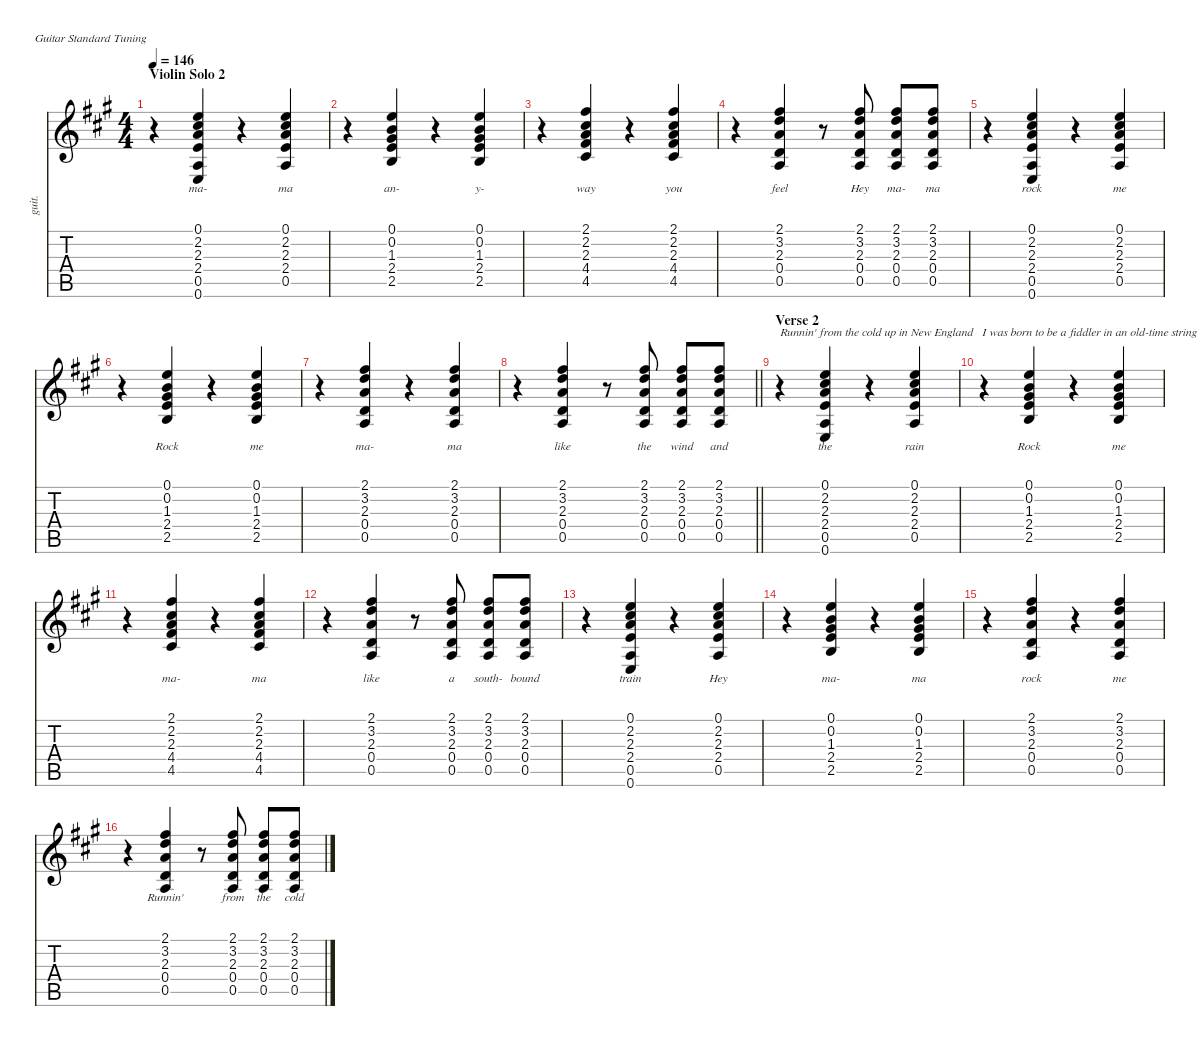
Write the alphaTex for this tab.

\defaultSystemsLayout 4
\hideDynamics
\bracketExtendMode nobrackets
\otherSystemsTrackNameOrientation horizontal
\track ("Guitar - simple1" "guit.") {defaultSystemsLayout 8 instrument acousticguitarsteel}
\staff {score tabs}
\tuning (E4 B3 G3 D3 A2 E2)
\ts (4 4)
\section ("" "Violin Solo 2")
\tempo 146
\clef g2
\ks a
r.4{dy f beam Down} (0.1{acc forcenatural} 2.2{acc #} 2.3{acc forcenatural} 2.4{acc forcenatural} 0.5{acc forcenatural} 0.6{acc forcenatural}).4{lyrics (0 "ma-") lyrics (1 "") lyrics (2 "") lyrics (3 "") lyrics (4 "") beam Up} r.4{beam Up} (0.1{acc forcenatural} 2.2{acc #} 2.3{acc forcenatural} 2.4{acc forcenatural} 0.5{acc forcenatural}).4{lyrics (0 "ma") lyrics (1 "") lyrics (2 "") lyrics (3 "") lyrics (4 "") beam Up} |
r.4{beam Down} (0.1{acc forcenatural} 0.2{acc forcenatural} 1.3{acc #} 2.4{acc forcenatural} 2.5{acc forcenatural}).4{lyrics (0 "an-") lyrics (1 "") lyrics (2 "") lyrics (3 "") lyrics (4 "") beam Up} r.4{beam Up} (0.1{acc forcenatural} 0.2{acc forcenatural} 1.3{acc #} 2.4{acc forcenatural} 2.5{acc forcenatural}).4{lyrics (0 "y-") lyrics (1 "") lyrics (2 "") lyrics (3 "") lyrics (4 "") beam Up} |
r.4{beam Down} (2.1{acc #} 2.2{acc #} 2.3{acc forcenatural} 4.4{acc #} 4.5{acc #}).4{lyrics (0 "way") lyrics (1 "") lyrics (2 "") lyrics (3 "") lyrics (4 "") beam Up} r.4{beam Up} (2.1{acc #} 2.2{acc #} 2.3{acc forcenatural} 4.4{acc #} 4.5{acc #}).4{lyrics (0 "you") lyrics (1 "") lyrics (2 "") lyrics (3 "") lyrics (4 "") beam Up} |
r.4{beam Down} (2.1{acc #} 3.2{acc forcenatural} 2.3{acc forcenatural} 0.4{acc forcenatural} 0.5{acc forcenatural}).4{lyrics (0 "feel") lyrics (1 "") lyrics (2 "") lyrics (3 "") lyrics (4 "") beam Up} r.8{beam Up} (2.1{acc #} 3.2{acc forcenatural} 2.3{acc forcenatural} 0.4{acc forcenatural} 0.5{acc forcenatural}).8{lyrics (0 "Hey") lyrics (1 "") lyrics (2 "") lyrics (3 "") lyrics (4 "") beam Up} (2.1{acc #} 3.2{acc forcenatural} 2.3{acc forcenatural} 0.4{acc forcenatural} 0.5{acc forcenatural}).8{lyrics (0 "ma-") lyrics (1 "") lyrics (2 "") lyrics (3 "") lyrics (4 "") beam Up} (2.1{acc #} 3.2{acc forcenatural} 2.3{acc forcenatural} 0.4{acc forcenatural} 0.5{acc forcenatural}).8{lyrics (0 "ma") lyrics (1 "") lyrics (2 "") lyrics (3 "") lyrics (4 "") beam Up} |
r.4{beam Down} (0.1{acc forcenatural} 2.2{acc #} 2.3{acc forcenatural} 2.4{acc forcenatural} 0.5{acc forcenatural} 0.6{acc forcenatural}).4{lyrics (0 "rock") lyrics (1 "") lyrics (2 "") lyrics (3 "") lyrics (4 "") beam Up} r.4{beam Up} (0.1{acc forcenatural} 2.2{acc #} 2.3{acc forcenatural} 2.4{acc forcenatural} 0.5{acc forcenatural}).4{lyrics (0 "me") lyrics (1 "") lyrics (2 "") lyrics (3 "") lyrics (4 "") beam Up} |
r.4{beam Down} (0.1{acc forcenatural} 0.2{acc forcenatural} 1.3{acc #} 2.4{acc forcenatural} 2.5{acc forcenatural}).4{lyrics (0 "Rock") lyrics (1 "") lyrics (2 "") lyrics (3 "") lyrics (4 "") beam Up} r.4{beam Up} (0.1{acc forcenatural} 0.2{acc forcenatural} 1.3{acc #} 2.4{acc forcenatural} 2.5{acc forcenatural}).4{lyrics (0 "me") lyrics (1 "") lyrics (2 "") lyrics (3 "") lyrics (4 "") beam Up} |
r.4{beam Down} (2.1{acc #} 3.2{acc forcenatural} 2.3{acc forcenatural} 0.4{acc forcenatural} 0.5{acc forcenatural}).4{lyrics (0 "ma-") lyrics (1 "") lyrics (2 "") lyrics (3 "") lyrics (4 "") beam Up} r.4{beam Up} (2.1{acc #} 3.2{acc forcenatural} 2.3{acc forcenatural} 0.4{acc forcenatural} 0.5{acc forcenatural}).4{lyrics (0 "ma") lyrics (1 "") lyrics (2 "") lyrics (3 "") lyrics (4 "") beam Up} |
\barLineRight lightlight
r.4{beam Down} (2.1{acc #} 3.2{acc forcenatural} 2.3{acc forcenatural} 0.4{acc forcenatural} 0.5{acc forcenatural}).4{lyrics (0 "like") lyrics (1 "") lyrics (2 "") lyrics (3 "") lyrics (4 "") beam Up} r.8{beam Up} (2.1{acc #} 3.2{acc forcenatural} 2.3{acc forcenatural} 0.4{acc forcenatural} 0.5{acc forcenatural}).8{lyrics (0 "the") lyrics (1 "") lyrics (2 "") lyrics (3 "") lyrics (4 "") beam Up} (2.1{acc #} 3.2{acc forcenatural} 2.3{acc forcenatural} 0.4{acc forcenatural} 0.5{acc forcenatural}).8{lyrics (0 "wind") lyrics (1 "") lyrics (2 "") lyrics (3 "") lyrics (4 "") beam Up} (2.1{acc #} 3.2{acc forcenatural} 2.3{acc forcenatural} 0.4{acc forcenatural} 0.5{acc forcenatural}).8{lyrics (0 "and") lyrics (1 "") lyrics (2 "") lyrics (3 "") lyrics (4 "") beam Up} |
\section ("" "Verse 2")
r.4{txt "Runnin' from the cold up in New England   I was born to be a fiddler in an old-time string band   My baby plays the guitar   I pick a banjo now" beam Down} (0.1{acc forcenatural} 2.2{acc #} 2.3{acc forcenatural} 2.4{acc forcenatural} 0.5{acc forcenatural} 0.6{acc forcenatural}).4{lyrics (0 "the") lyrics (1 "") lyrics (2 "") lyrics (3 "") lyrics (4 "") beam Up} r.4{beam Up} (0.1{acc forcenatural} 2.2{acc #} 2.3{acc forcenatural} 2.4{acc forcenatural} 0.5{acc forcenatural}).4{lyrics (0 "rain") lyrics (1 "") lyrics (2 "") lyrics (3 "") lyrics (4 "") beam Up} |
r.4{beam Down} (0.1{acc forcenatural} 0.2{acc forcenatural} 1.3{acc #} 2.4{acc forcenatural} 2.5{acc forcenatural}).4{lyrics (0 "Rock") lyrics (1 "") lyrics (2 "") lyrics (3 "") lyrics (4 "") beam Up} r.4{beam Up} (0.1{acc forcenatural} 0.2{acc forcenatural} 1.3{acc #} 2.4{acc forcenatural} 2.5{acc forcenatural}).4{lyrics (0 "me") lyrics (1 "") lyrics (2 "") lyrics (3 "") lyrics (4 "") beam Up} |
r.4{beam Down} (2.1{acc #} 2.2{acc #} 2.3{acc forcenatural} 4.4{acc #} 4.5{acc #}).4{lyrics (0 "ma-") lyrics (1 "") lyrics (2 "") lyrics (3 "") lyrics (4 "") beam Up} r.4{beam Up} (2.1{acc #} 2.2{acc #} 2.3{acc forcenatural} 4.4{acc #} 4.5{acc #}).4{lyrics (0 "ma") lyrics (1 "") lyrics (2 "") lyrics (3 "") lyrics (4 "") beam Up} |
r.4{beam Down} (2.1{acc #} 3.2{acc forcenatural} 2.3{acc forcenatural} 0.4{acc forcenatural} 0.5{acc forcenatural}).4{lyrics (0 "like") lyrics (1 "") lyrics (2 "") lyrics (3 "") lyrics (4 "") beam Up} r.8{beam Up} (2.1{acc #} 3.2{acc forcenatural} 2.3{acc forcenatural} 0.4{acc forcenatural} 0.5{acc forcenatural}).8{lyrics (0 "a") lyrics (1 "") lyrics (2 "") lyrics (3 "") lyrics (4 "") beam Up} (2.1{acc #} 3.2{acc forcenatural} 2.3{acc forcenatural} 0.4{acc forcenatural} 0.5{acc forcenatural}).8{lyrics (0 "south-") lyrics (1 "") lyrics (2 "") lyrics (3 "") lyrics (4 "") beam Up} (2.1{acc #} 3.2{acc forcenatural} 2.3{acc forcenatural} 0.4{acc forcenatural} 0.5{acc forcenatural}).8{lyrics (0 "bound") lyrics (1 "") lyrics (2 "") lyrics (3 "") lyrics (4 "") beam Up} |
r.4{beam Down} (0.1{acc forcenatural} 2.2{acc #} 2.3{acc forcenatural} 2.4{acc forcenatural} 0.5{acc forcenatural} 0.6{acc forcenatural}).4{lyrics (0 "train") lyrics (1 "") lyrics (2 "") lyrics (3 "") lyrics (4 "") beam Up} r.4{beam Up} (0.1{acc forcenatural} 2.2{acc #} 2.3{acc forcenatural} 2.4{acc forcenatural} 0.5{acc forcenatural}).4{lyrics (0 "Hey") lyrics (1 "") lyrics (2 "") lyrics (3 "") lyrics (4 "") beam Up} |
r.4{beam Down} (0.1{acc forcenatural} 0.2{acc forcenatural} 1.3{acc #} 2.4{acc forcenatural} 2.5{acc forcenatural}).4{lyrics (0 "ma-") lyrics (1 "") lyrics (2 "") lyrics (3 "") lyrics (4 "") beam Up} r.4{beam Up} (0.1{acc forcenatural} 0.2{acc forcenatural} 1.3{acc #} 2.4{acc forcenatural} 2.5{acc forcenatural}).4{lyrics (0 "ma") lyrics (1 "") lyrics (2 "") lyrics (3 "") lyrics (4 "") beam Up} |
r.4{beam Down} (2.1{acc #} 3.2{acc forcenatural} 2.3{acc forcenatural} 0.4{acc forcenatural} 0.5{acc forcenatural}).4{lyrics (0 "rock") lyrics (1 "") lyrics (2 "") lyrics (3 "") lyrics (4 "") beam Up} r.4{beam Up} (2.1{acc #} 3.2{acc forcenatural} 2.3{acc forcenatural} 0.4{acc forcenatural} 0.5{acc forcenatural}).4{lyrics (0 "me") lyrics (1 "") lyrics (2 "") lyrics (3 "") lyrics (4 "") beam Up} |
r.4{beam Down} (2.1{acc #} 3.2{acc forcenatural} 2.3{acc forcenatural} 0.4{acc forcenatural} 0.5{acc forcenatural}).4{lyrics (0 "Runnin'") lyrics (1 "") lyrics (2 "") lyrics (3 "") lyrics (4 "") beam Up} r.8{beam Up} (2.1{acc #} 3.2{acc forcenatural} 2.3{acc forcenatural} 0.4{acc forcenatural} 0.5{acc forcenatural}).8{lyrics (0 "from") lyrics (1 "") lyrics (2 "") lyrics (3 "") lyrics (4 "") beam Up} (2.1{acc #} 3.2{acc forcenatural} 2.3{acc forcenatural} 0.4{acc forcenatural} 0.5{acc forcenatural}).8{lyrics (0 "the") lyrics (1 "") lyrics (2 "") lyrics (3 "") lyrics (4 "") beam Up} (2.1{acc #} 3.2{acc forcenatural} 2.3{acc forcenatural} 0.4{acc forcenatural} 0.5{acc forcenatural}).8{lyrics (0 "cold") lyrics (1 "") lyrics (2 "") lyrics (3 "") lyrics (4 "") beam Up}
